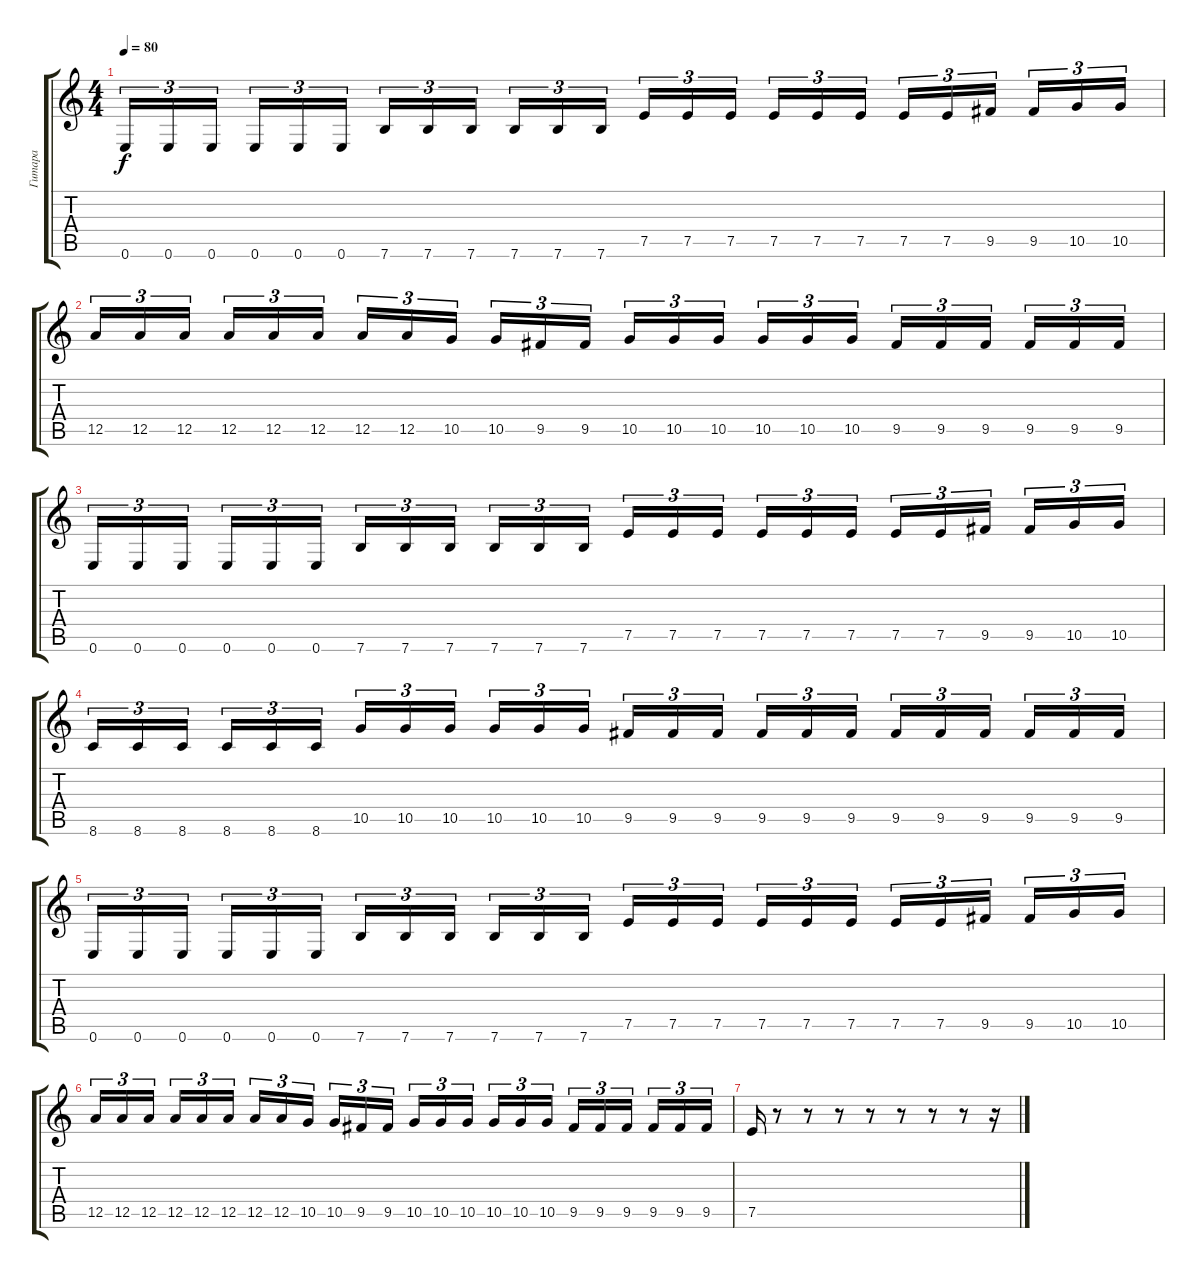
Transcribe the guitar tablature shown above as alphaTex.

\track ("Гитара" "Гитара") {instrument distortionguitar}
\staff {score tabs}
\tuning (E4 B3 G3 D3 A2 E2) {hide}
\ts (4 4)
\tempo 80
\clef g2
\ks c
0.6.16{tu (3 2) dy f} 0.6.16{tu (3 2)} 0.6.16{tu (3 2)} 0.6.16{tu (3 2)} 0.6.16{tu (3 2)} 0.6.16{tu (3 2)} 7.6.16{tu (3 2)} 7.6.16{tu (3 2)} 7.6.16{tu (3 2)} 7.6.16{tu (3 2)} 7.6.16{tu (3 2)} 7.6.16{tu (3 2)} 7.5.16{tu (3 2)} 7.5.16{tu (3 2)} 7.5.16{tu (3 2)} 7.5.16{tu (3 2)} 7.5.16{tu (3 2)} 7.5.16{tu (3 2)} 7.5.16{tu (3 2)} 7.5.16{tu (3 2)} 9.5.16{tu (3 2)} 9.5.16{tu (3 2)} 10.5.16{tu (3 2)} 10.5.16{tu (3 2)} |
12.5.16{tu (3 2)} 12.5.16{tu (3 2)} 12.5.16{tu (3 2)} 12.5.16{tu (3 2)} 12.5.16{tu (3 2)} 12.5.16{tu (3 2)} 12.5.16{tu (3 2)} 12.5.16{tu (3 2)} 10.5.16{tu (3 2)} 10.5.16{tu (3 2)} 9.5.16{tu (3 2)} 9.5.16{tu (3 2)} 10.5.16{tu (3 2)} 10.5.16{tu (3 2)} 10.5.16{tu (3 2)} 10.5.16{tu (3 2)} 10.5.16{tu (3 2)} 10.5.16{tu (3 2)} 9.5.16{tu (3 2)} 9.5.16{tu (3 2)} 9.5.16{tu (3 2)} 9.5.16{tu (3 2)} 9.5.16{tu (3 2)} 9.5.16{tu (3 2)} |
0.6.16{tu (3 2)} 0.6.16{tu (3 2)} 0.6.16{tu (3 2)} 0.6.16{tu (3 2)} 0.6.16{tu (3 2)} 0.6.16{tu (3 2)} 7.6.16{tu (3 2)} 7.6.16{tu (3 2)} 7.6.16{tu (3 2)} 7.6.16{tu (3 2)} 7.6.16{tu (3 2)} 7.6.16{tu (3 2)} 7.5.16{tu (3 2)} 7.5.16{tu (3 2)} 7.5.16{tu (3 2)} 7.5.16{tu (3 2)} 7.5.16{tu (3 2)} 7.5.16{tu (3 2)} 7.5.16{tu (3 2)} 7.5.16{tu (3 2)} 9.5.16{tu (3 2)} 9.5.16{tu (3 2)} 10.5.16{tu (3 2)} 10.5.16{tu (3 2)} |
8.6.16{tu (3 2)} 8.6.16{tu (3 2)} 8.6.16{tu (3 2)} 8.6.16{tu (3 2)} 8.6.16{tu (3 2)} 8.6.16{tu (3 2)} 10.5.16{tu (3 2)} 10.5.16{tu (3 2)} 10.5.16{tu (3 2)} 10.5.16{tu (3 2)} 10.5.16{tu (3 2)} 10.5.16{tu (3 2)} 9.5.16{tu (3 2)} 9.5.16{tu (3 2)} 9.5.16{tu (3 2)} 9.5.16{tu (3 2)} 9.5.16{tu (3 2)} 9.5.16{tu (3 2)} 9.5.16{tu (3 2)} 9.5.16{tu (3 2)} 9.5.16{tu (3 2)} 9.5.16{tu (3 2)} 9.5.16{tu (3 2)} 9.5.16{tu (3 2)} |
0.6.16{tu (3 2)} 0.6.16{tu (3 2)} 0.6.16{tu (3 2)} 0.6.16{tu (3 2)} 0.6.16{tu (3 2)} 0.6.16{tu (3 2)} 7.6.16{tu (3 2)} 7.6.16{tu (3 2)} 7.6.16{tu (3 2)} 7.6.16{tu (3 2)} 7.6.16{tu (3 2)} 7.6.16{tu (3 2)} 7.5.16{tu (3 2)} 7.5.16{tu (3 2)} 7.5.16{tu (3 2)} 7.5.16{tu (3 2)} 7.5.16{tu (3 2)} 7.5.16{tu (3 2)} 7.5.16{tu (3 2)} 7.5.16{tu (3 2)} 9.5.16{tu (3 2)} 9.5.16{tu (3 2)} 10.5.16{tu (3 2)} 10.5.16{tu (3 2)} |
12.5.16{tu (3 2)} 12.5.16{tu (3 2)} 12.5.16{tu (3 2)} 12.5.16{tu (3 2)} 12.5.16{tu (3 2)} 12.5.16{tu (3 2)} 12.5.16{tu (3 2)} 12.5.16{tu (3 2)} 10.5.16{tu (3 2)} 10.5.16{tu (3 2)} 9.5.16{tu (3 2)} 9.5.16{tu (3 2)} 10.5.16{tu (3 2)} 10.5.16{tu (3 2)} 10.5.16{tu (3 2)} 10.5.16{tu (3 2)} 10.5.16{tu (3 2)} 10.5.16{tu (3 2)} 9.5.16{tu (3 2)} 9.5.16{tu (3 2)} 9.5.16{tu (3 2)} 9.5.16{tu (3 2)} 9.5.16{tu (3 2)} 9.5.16{tu (3 2)} |
7.5.16 r.8 r.8 r.8 r.8 r.8 r.8 r.8 r.16
